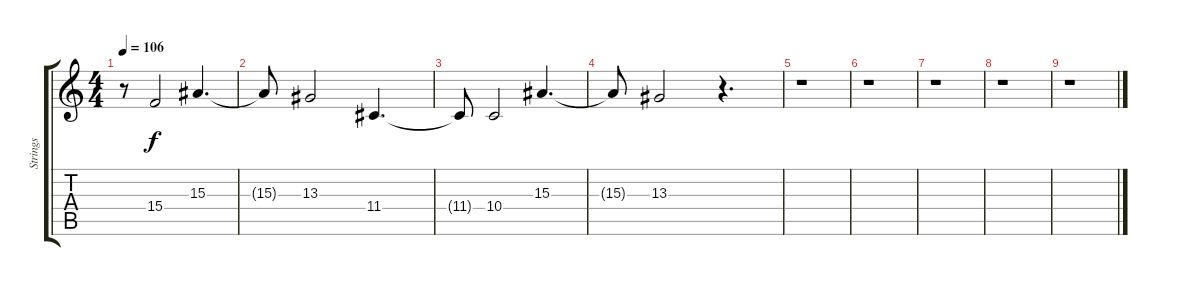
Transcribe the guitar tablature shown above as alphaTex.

\track ("Strings" "Strings") {instrument stringensemble1}
\staff {score tabs}
\tuning (E4 B3 G3 D3 A2 E2) {hide}
\ts (4 4)
\tempo 106
\clef g2
\ks c
r.8{dy f} 15.4.2 15.3.4{d} |
15.3{t}.8 13.3.2 11.4.4{d} |
11.4{t}.8 10.4.2 15.3.4{d} |
15.3{t}.8 13.3.2 r.4{d} |
r.1 |
r.1 |
r.1 |
r.1 |
r.1
